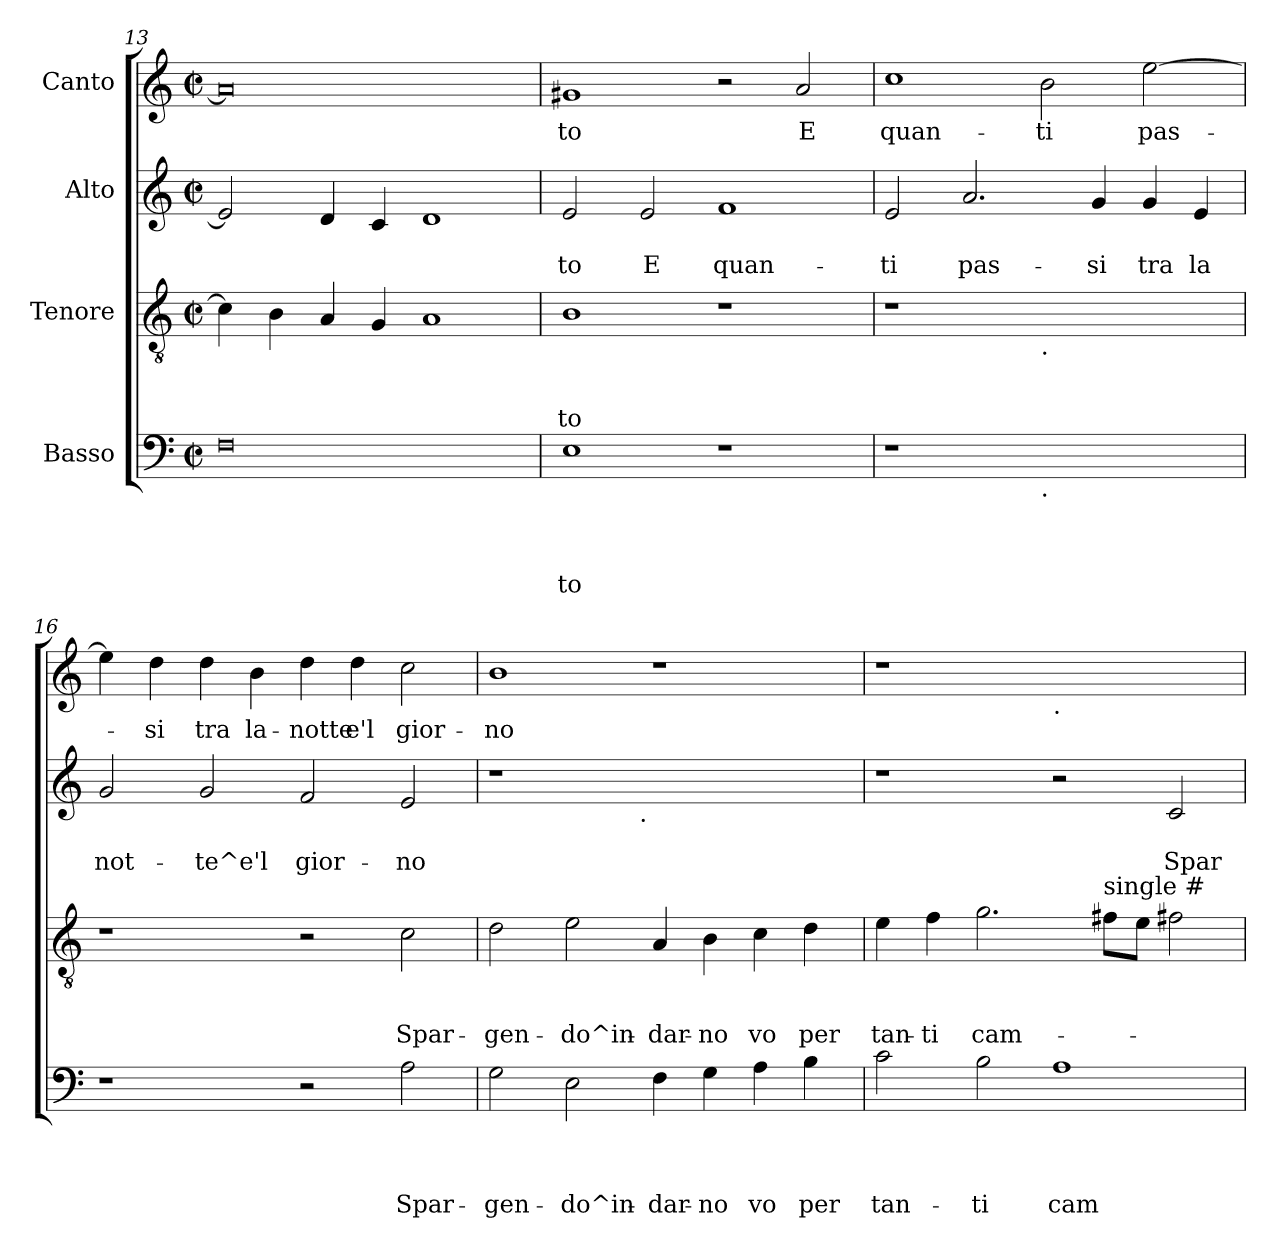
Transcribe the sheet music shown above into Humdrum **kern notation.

**kern	**text	**text	**text	**text	**kern	**text	**text	**text	**kern	**text	**text	**kern	**text
*part4	*part4	*part4	*part4	*part4	*part3	*part3	*part3	*part3	*part2	*part2	*part2	*part1	*part1
*staff4	*staff4	*staff4	*staff4	*staff4	*staff3	*staff3	*staff3	*staff3	*staff2	*staff2	*staff2	*staff1	*staff1
*I"Basso	*	*	*	*	*I"Tenore	*	*	*	*I"Alto	*	*	*I"Canto	*
*clefF4	*	*	*	*	*clefGv2	*	*	*	*clefG2	*	*	*clefG2	*
*k[]	*	*	*	*	*k[]	*	*	*	*k[]	*	*	*k[]	*
*C:	*	*	*	*	*C:	*	*	*	*C:	*	*	*C:	*
*M2/2	*	*	*	*	*M2/2	*	*	*	*M2/2	*	*	*M2/2	*
*met(c|)	*	*	*	*	*met(c|)	*	*	*	*met(c|)	*	*	*met(c|)	*
=13	=13	=13	=13	=13	=13	=13	=13	=13	=13	=13	=13	=13	=13
0F	.	.	.	.	4c\]	.	.	.	2e/]	.	.	0a]	.
.	.	.	.	.	4B\	.	.	.	.	.	.	.	.
.	.	.	.	.	4A/	.	.	.	4d/	.	.	.	.
.	.	.	.	.	4G/	.	.	.	4c/	.	.	.	.
.	.	.	.	.	1A	.	.	.	1d	.	.	.	.
=14	=14	=14	=14	=14	=14	=14	=14	=14	=14	=14	=14	=14	=14
!	!	!	!	!LO:LY:b	!	!	!	!LO:LY:b	!	!	!LO:LY:b	!	!LO:LY:b
1E	.	.	.	-to	1B	.	.	-to	2e/	.	-to	1g#X	-to
!	!	!	!	!	!	!	!	!	!	!	!LO:LY:b	!	!
.	.	.	.	.	.	.	.	.	2e/	.	E	.	.
!	!	!	!	!	!	!	!	!	!	!	!LO:LY:b	!	!
1r	.	.	.	.	1r	.	.	.	1f	.	quan-	2r	.
!	!	!	!	!	!	!	!	!	!	!	!	!	!LO:LY:b
.	.	.	.	.	.	.	.	.	.	.	.	2a/	E
=15	=15	=15	=15	=15	=15	=15	=15	=15	=15	=15	=15	=15	=15
!	!	!	!	!	!	!	!	!	!	!	!LO:LY:b	!	!LO:LY:b
1r	.	.	.	.	1r	.	.	.	2e/	.	-ti	1cc	quan-
!	!	!	!	!	!	!	!	!	!	!	!LO:LY:b	!	!
.	.	.	.	.	.	.	.	.	2.a/	.	pas-	.	.
!	!	!	!	!	!LO:TX:b:t=.	!	!	!	!	!	!	!	!
!LO:TX:b:t=.	!	!	!	!	!	!	!	!	!	!	!	!	!
!	!	!	!	!	!	!	!	!	!	!	!	!	!LO:LY:b
1ryy	.	.	.	.	1ryy	.	.	.	.	.	.	2b\	-ti
!	!	!	!	!	!	!	!	!	!	!	!LO:LY:b	!	!
.	.	.	.	.	.	.	.	.	4g/	.	-si	.	.
!	!	!	!	!	!	!	!	!	!	!	!LO:LY:b	!	!LO:LY:b
.	.	.	.	.	.	.	.	.	4g/	.	tra	[>2ee\	pas-
!	!	!	!	!	!	!	!	!	!	!	!LO:LY:b	!	!
.	.	.	.	.	.	.	.	.	4e/	.	la	.	.
=16	=16	=16	=16	=16	=16	=16	=16	=16	=16	=16	=16	=16	=16
!	!	!	!	!	!	!	!	!	!	!	!LO:LY:b	!	!
1r	.	.	.	.	1r	.	.	.	2g/	.	not-	4ee\]	.
!	!	!	!	!	!	!	!	!	!	!	!	!	!LO:LY:b
.	.	.	.	.	.	.	.	.	.	.	.	4dd\	-si
!	!	!	!	!	!	!	!	!	!	!	!LO:LY:b	!	!LO:LY:b
.	.	.	.	.	.	.	.	.	2g/	.	-te^e'l	4dd\	tra
!	!	!	!	!	!	!	!	!	!	!	!	!	!LO:LY:b
.	.	.	.	.	.	.	.	.	.	.	.	4b\	la-
!	!	!	!	!	!	!	!	!	!	!	!LO:LY:b	!	!LO:LY:b
2r	.	.	.	.	2r	.	.	.	2f/	.	gior-	4dd\	-notte
!	!	!	!	!	!	!	!	!	!	!	!	!	!LO:LY:b
.	.	.	.	.	.	.	.	.	.	.	.	4dd\	e'l
!	!	!	!	!LO:LY:b	!	!	!	!LO:LY:b	!	!	!LO:LY:b	!	!LO:LY:b
2A\	.	.	.	Spar-	2c\	.	.	Spar-	2e/	.	-no	2cc\	gior-
!!LO:PB:g=z
=17	=17	=17	=17	=17	=17	=17	=17	=17	=17	=17	=17	=17	=17
!	!	!	!	!LO:LY:b	!	!	!	!LO:LY:b	!	!	!	!	!LO:LY:b
*	*	*	*	*	*	*	*	*	*^	*	*	*	*
2G\	.	.	.	-gen-	2d\	.	.	-gen-	1r	2ryy	.	.	1b	-no
!	!	!	!	!LO:LY:b	!	!	!	!LO:LY:b	!	!	!	!	!	!
2E\	.	.	.	-do^in-	2e\	.	.	-do^in-	.	4...ryy	.	.	.	.
!	!	!	!	!	!	!	!	!	!	!LO:TX:b:t=.	!	!	!	!
.	.	.	.	.	.	.	.	.	.	1ryy	.	.	.	.
!	!	!	!	!LO:LY:b	!	!	!	!LO:LY:b	!	!	!	!	!	!
4F\	.	.	.	-dar-	4A/	.	.	-dar-	1ryy	.	.	.	1r	.
!	!	!	!	!LO:LY:b	!	!	!	!LO:LY:b	!	!	!	!	!	!
4G\	.	.	.	-no	4B\	.	.	-no	.	.	.	.	.	.
!	!	!	!	!LO:LY:b	!	!	!	!LO:LY:b	!	!	!	!	!	!
4A\	.	.	.	vo	4c\	.	.	vo	.	.	.	.	.	.
!	!	!	!	!LO:LY:b	!	!	!	!LO:LY:b	!	!	!	!	!	!
4B\	.	.	.	per	4d\	.	.	per	.	.	.	.	.	.
.	.	.	.	.	.	.	.	.	.	32ryy	.	.	.	.
=18	=18	=18	=18	=18	=18	=18	=18	=18	=18	=18	=18	=18	=18	=18
!	!	!	!	!LO:LY:b	!	!	!	!LO:LY:b	!	!	!	!	!	!
*	*	*	*	*	*	*	*	*	*v	*v	*	*	*	*
2c\	.	.	.	tan-	4e\	.	.	tan-	1r	.	.	1r	.
!	!	!	!	!	!	!	!	!LO:LY:b	!	!	!	!	!
.	.	.	.	.	4f\	.	.	-ti	.	.	.	.	.
!	!	!	!	!LO:LY:b	!	!	!	!LO:LY:b	!	!	!	!	!
2B\	.	.	.	-ti	2.g\	.	.	cam-	.	.	.	.	.
!	!	!	!	!	!	!	!	!	!	!	!	!LO:TX:b:t=.	!
!	!	!	!	!LO:LY:b	!	!	!	!	!	!	!	!	!
1A	.	.	.	cam-	.	.	.	.	2r	.	.	1ryy	.
!	!	!	!	!	!LO:TX:a:t=single #	!	!	!	!	!	!	!	!
.	.	.	.	.	8f#\L	.	.	.	.	.	.	.	.
.	.	.	.	.	8e\J	.	.	.	.	.	.	.	.
!	!	!	!	!	!	!	!	!	!	!	!LO:LY:b	!	!
.	.	.	.	.	2f#X\	.	.	.	2c/	.	Spar-	.	.
=	=	=	=	=	=	=	=	=	=	=	=	=	=
*-	*-	*-	*-	*-	*-	*-	*-	*-	*-	*-	*-	*-	*-
